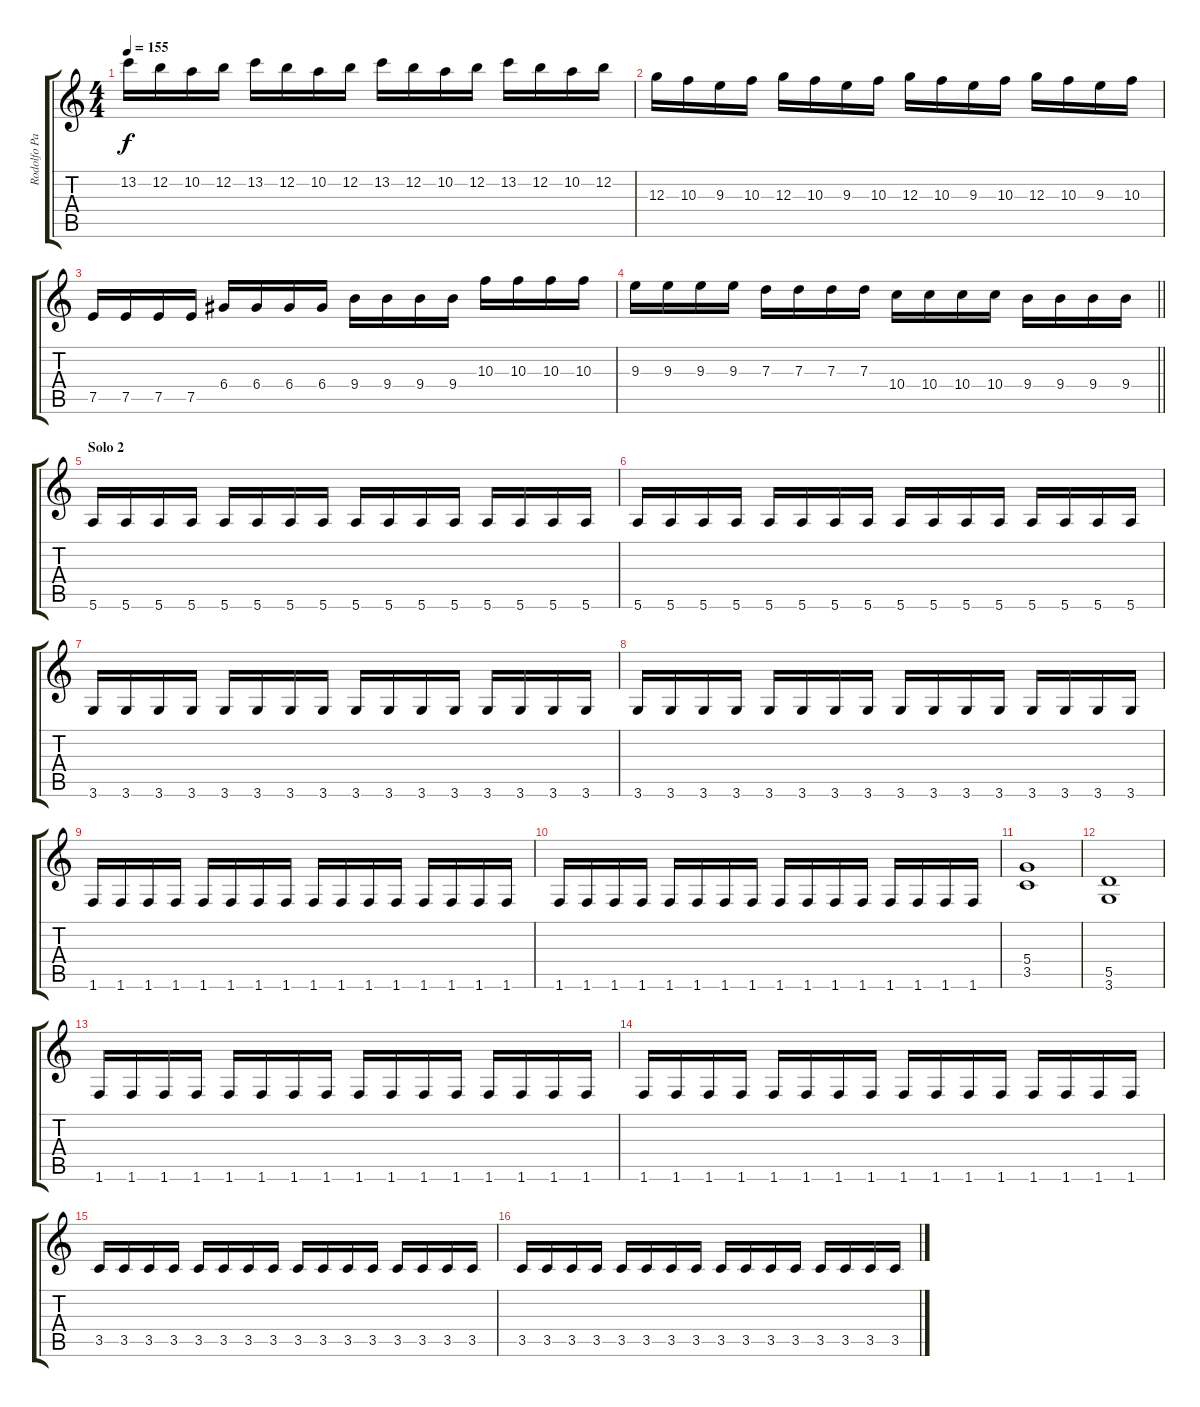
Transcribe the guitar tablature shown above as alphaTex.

\track ("Rodolfo Pagotto" "Rodolfo Pa") {instrument overdrivenguitar}
\staff {score tabs}
\tuning (E4 B3 G3 D3 A2 E2) {hide}
\ts (4 4)
\tempo 155
\clef g2
\ks c
13.2.16{dy f} 12.2.16 10.2.16 12.2.16 13.2.16 12.2.16 10.2.16 12.2.16 13.2.16 12.2.16 10.2.16 12.2.16 13.2.16 12.2.16 10.2.16 12.2.16 |
12.3.16 10.3.16 9.3.16 10.3.16 12.3.16 10.3.16 9.3.16 10.3.16 12.3.16 10.3.16 9.3.16 10.3.16 12.3.16 10.3.16 9.3.16 10.3.16 |
7.5.16 7.5.16 7.5.16 7.5.16 6.4.16 6.4.16 6.4.16 6.4.16 9.4.16 9.4.16 9.4.16 9.4.16 10.3.16 10.3.16 10.3.16 10.3.16 |
\barLineRight lightlight
9.3.16 9.3.16 9.3.16 9.3.16 7.3.16 7.3.16 7.3.16 7.3.16 10.4.16 10.4.16 10.4.16 10.4.16 9.4.16 9.4.16 9.4.16 9.4.16 |
\section ("" "Solo 2")
5.6.16 5.6.16 5.6.16 5.6.16 5.6.16 5.6.16 5.6.16 5.6.16 5.6.16 5.6.16 5.6.16 5.6.16 5.6.16 5.6.16 5.6.16 5.6.16 |
5.6.16 5.6.16 5.6.16 5.6.16 5.6.16 5.6.16 5.6.16 5.6.16 5.6.16 5.6.16 5.6.16 5.6.16 5.6.16 5.6.16 5.6.16 5.6.16 |
3.6.16 3.6.16 3.6.16 3.6.16 3.6.16 3.6.16 3.6.16 3.6.16 3.6.16 3.6.16 3.6.16 3.6.16 3.6.16 3.6.16 3.6.16 3.6.16 |
3.6.16 3.6.16 3.6.16 3.6.16 3.6.16 3.6.16 3.6.16 3.6.16 3.6.16 3.6.16 3.6.16 3.6.16 3.6.16 3.6.16 3.6.16 3.6.16 |
1.6.16 1.6.16 1.6.16 1.6.16 1.6.16 1.6.16 1.6.16 1.6.16 1.6.16 1.6.16 1.6.16 1.6.16 1.6.16 1.6.16 1.6.16 1.6.16 |
1.6.16 1.6.16 1.6.16 1.6.16 1.6.16 1.6.16 1.6.16 1.6.16 1.6.16 1.6.16 1.6.16 1.6.16 1.6.16 1.6.16 1.6.16 1.6.16 |
(5.4 3.5).1 |
(5.5 3.6).1 |
1.6.16 1.6.16 1.6.16 1.6.16 1.6.16 1.6.16 1.6.16 1.6.16 1.6.16 1.6.16 1.6.16 1.6.16 1.6.16 1.6.16 1.6.16 1.6.16 |
1.6.16 1.6.16 1.6.16 1.6.16 1.6.16 1.6.16 1.6.16 1.6.16 1.6.16 1.6.16 1.6.16 1.6.16 1.6.16 1.6.16 1.6.16 1.6.16 |
3.5.16 3.5.16 3.5.16 3.5.16 3.5.16 3.5.16 3.5.16 3.5.16 3.5.16 3.5.16 3.5.16 3.5.16 3.5.16 3.5.16 3.5.16 3.5.16 |
3.5.16 3.5.16 3.5.16 3.5.16 3.5.16 3.5.16 3.5.16 3.5.16 3.5.16 3.5.16 3.5.16 3.5.16 3.5.16 3.5.16 3.5.16 3.5.16
